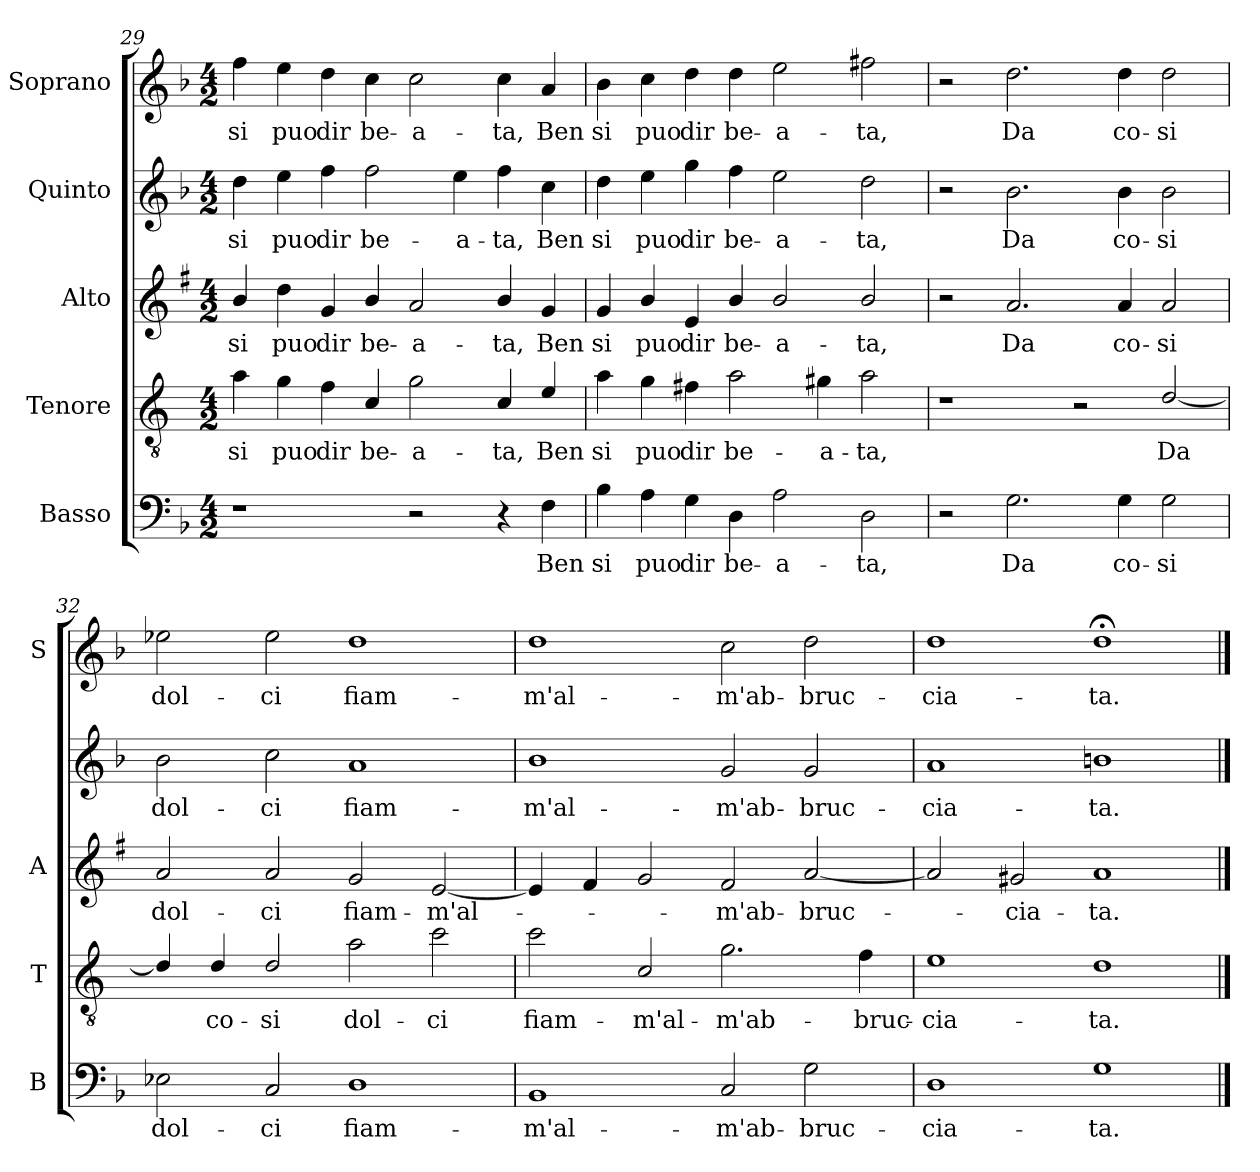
**kern	**text	**kern	**text	**kern	**text	**kern	**text	**kern	**text
*part5	*part5	*part4	*part4	*part3	*part3	*part2	*part2	*part1	*part1
*staff5	*staff5	*staff4	*staff4	*staff3	*staff3	*staff2	*staff2	*staff1	*staff1
*I"Basso	*	*I"Tenore	*	*I"Alto	*	*I"Quinto	*	*I"Soprano	*
*I'B	*	*I'T	*	*I'A	*	*	*	*I'S	*
*clefF4	*	*clefGv2	*	*clefG2	*	*clefG2	*	*clefG2	*
*	*	*ITrd4c7	*	*ITrd1c2	*	*	*	*	*
*k[b-]	*	*k[b-]	*	*k[b-]	*	*k[b-]	*	*k[b-]	*
*F:	*	*F:	*	*F:	*	*F:	*	*F:	*
*M4/2	*	*M4/2	*	*M4/2	*	*M4/2	*	*M4/2	*
=29	=29	=29	=29	=29	=29	=29	=29	=29	=29
!	!	!	!LO:LY:b	!	!LO:LY:b	!	!LO:LY:b	!	!LO:LY:b
1r	.	4d\	si	4a/	si	4dd\	si	4ff\	si
!	!	!	!LO:LY:b	!	!LO:LY:b	!	!LO:LY:b	!	!LO:LY:b
.	.	4c\	puo	4cc\	puo	4ee\	puo	4ee\	puo
!	!	!	!LO:LY:b	!	!LO:LY:b	!	!LO:LY:b	!	!LO:LY:b
.	.	4B-\	dir	4f/	dir	4ff\	dir	4dd\	dir
!	!	!	!LO:LY:b	!	!LO:LY:b	!	!LO:LY:b	!	!LO:LY:b
.	.	4F/	be-	4a/	be-	2ff\	be-	4cc\	be-
!	!	!	!LO:LY:b	!	!LO:LY:b	!	!	!	!LO:LY:b
2r	.	2c\	-a-	2g/	-a-	.	.	2cc\	-a-
!	!	!	!	!	!	!	!LO:LY:b	!	!
.	.	.	.	.	.	4ee\	-a-	.	.
!	!	!	!LO:LY:b	!	!LO:LY:b	!	!LO:LY:b	!	!LO:LY:b
4r	.	4F/	-ta,	4a/	-ta,	4ff\	-ta,	4cc\	-ta,
!	!LO:LY:b	!	!LO:LY:b	!	!LO:LY:b	!	!LO:LY:b	!	!LO:LY:b
4F\	Ben	4A/	Ben	4f/	Ben	4cc\	Ben	4a/	Ben
=30	=30	=30	=30	=30	=30	=30	=30	=30	=30
!	!LO:LY:b	!	!LO:LY:b	!	!LO:LY:b	!	!LO:LY:b	!	!LO:LY:b
4B-\	si	4d\	si	4f/	si	4dd\	si	4b-\	si
!	!LO:LY:b	!	!LO:LY:b	!	!LO:LY:b	!	!LO:LY:b	!	!LO:LY:b
4A\	puo	4c\	puo	4a/	puo	4ee\	puo	4cc\	puo
!	!LO:LY:b	!	!LO:LY:b	!	!LO:LY:b	!	!LO:LY:b	!	!LO:LY:b
4G\	dir	4Bn\	dir	4d/	dir	4gg\	dir	4dd\	dir
!	!LO:LY:b	!	!LO:LY:b	!	!LO:LY:b	!	!LO:LY:b	!	!LO:LY:b
4D\	be-	2d\	be-	4a/	be-	4ff\	be-	4dd\	be-
!	!LO:LY:b	!	!	!	!LO:LY:b	!	!LO:LY:b	!	!LO:LY:b
2A\	-a-	.	.	2a/	-a-	2ee\	-a-	2ee\	-a-
!	!	!	!LO:LY:b	!	!	!	!	!	!
.	.	4c#X\	-a-	.	.	.	.	.	.
!	!LO:LY:b	!	!LO:LY:b	!	!LO:LY:b	!	!LO:LY:b	!	!LO:LY:b
2D\	-ta,	2d\	-ta,	2a/	-ta,	2dd\	-ta,	2ff#X\	-ta,
!!LO:LB:g=z
=31	=31	=31	=31	=31	=31	=31	=31	=31	=31
2r	.	1r	.	2r	.	2r	.	2r	.
!	!LO:LY:b	!	!	!	!LO:LY:b	!	!LO:LY:b	!	!LO:LY:b
2.G\	Da	.	.	2.g/	Da	2.b-\	Da	2.dd\	Da
.	.	2r	.	.	.	.	.	.	.
!	!LO:LY:b	!	!	!	!LO:LY:b	!	!LO:LY:b	!	!LO:LY:b
4G\	co-	.	.	4g/	co-	4b-\	co-	4dd\	co-
!	!LO:LY:b	!	!LO:LY:b	!	!LO:LY:b	!	!LO:LY:b	!	!LO:LY:b
2G\	-si	[2G/	Da	2g/	-si	2b-\	-si	2dd\	-si
=32	=32	=32	=32	=32	=32	=32	=32	=32	=32
!	!LO:LY:b	!	!	!	!LO:LY:b	!	!LO:LY:b	!	!LO:LY:b
2E-X\	dol-	4G/]	.	2g/	dol-	2b-\	dol-	2ee-X\	dol-
!	!	!	!LO:LY:b	!	!	!	!	!	!
.	.	4G/	co-	.	.	.	.	.	.
!	!LO:LY:b	!	!LO:LY:b	!	!LO:LY:b	!	!LO:LY:b	!	!LO:LY:b
2C/	-ci	2G/	-si	2g/	-ci	2cc\	-ci	2ee-\	-ci
!	!LO:LY:b	!	!LO:LY:b	!	!LO:LY:b	!	!LO:LY:b	!	!LO:LY:b
1D	fiam-	2d\	dol-	2f/	fiam-	1a	fiam-	1dd	fiam-
!	!	!	!LO:LY:b	!	!LO:LY:b	!	!	!	!
.	.	2f\	-ci	[2d/	-m'al-	.	.	.	.
=33	=33	=33	=33	=33	=33	=33	=33	=33	=33
!	!LO:LY:b	!	!LO:LY:b	!	!	!	!LO:LY:b	!	!LO:LY:b
1BB-	-m'al-	2f\	fiam-	4d/]	.	1b-	-m'al-	1dd	-m'al-
.	.	.	.	4e/	.	.	.	.	.
!	!	!	!LO:LY:b	!	!	!	!	!	!
.	.	2F/	-m'al-	2f/	.	.	.	.	.
!	!LO:LY:b	!	!LO:LY:b	!	!LO:LY:b	!	!LO:LY:b	!	!LO:LY:b
2C/	-m'ab-	2.c\	-m'ab-	2e/	-m'ab-	2g/	-m'ab-	2cc\	-m'ab-
!	!LO:LY:b	!	!	!	!LO:LY:b	!	!LO:LY:b	!	!LO:LY:b
2G\	-bruc-	.	.	[2g/	-bruc-	2g/	-bruc-	2dd\	-bruc-
!	!	!	!LO:LY:b	!	!	!	!	!	!
.	.	4B-\	-bruc-	.	.	.	.	.	.
=34	=34	=34	=34	=34	=34	=34	=34	=34	=34
!	!LO:LY:b	!	!LO:LY:b	!	!	!	!LO:LY:b	!	!LO:LY:b
1D	-cia-	1A	-cia-	2g/]	.	1a	-cia-	1dd	-cia-
!	!	!	!	!	!LO:LY:b	!	!	!	!
.	.	.	.	2f#X/	-cia-	.	.	.	.
!	!LO:LY:b	!	!LO:LY:b	!	!LO:LY:b	!	!LO:LY:b	!	!LO:LY:b
1G	-ta.	1G	-ta.	1g	-ta.	1bn	-ta.	1dd;<	-ta.
==	==	==	==	==	==	==	==	==	==
*-	*-	*-	*-	*-	*-	*-	*-	*-	*-
